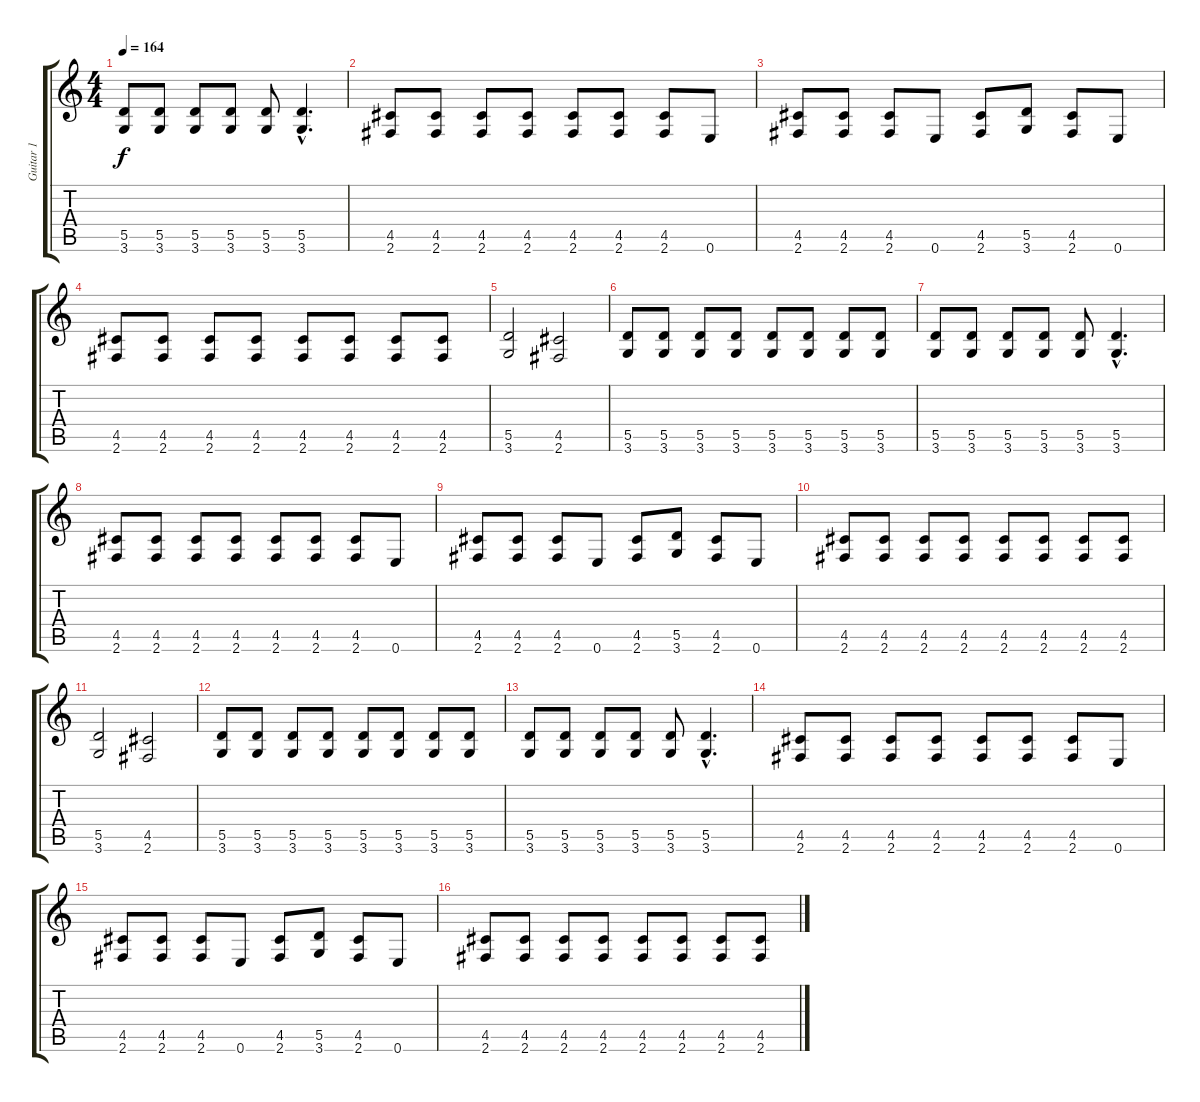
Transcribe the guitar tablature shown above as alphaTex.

\track ("Guitar 1" "Guitar 1") {instrument distortionguitar}
\staff {score tabs}
\tuning (E4 B3 G3 D3 A2 E2) {hide}
\ts (4 4)
\tempo 164
\clef g2
\ks c
(5.5 3.6).8{dy f} (5.5 3.6).8 (5.5 3.6).8 (5.5 3.6).8 (5.5 3.6).8 (5.5{hac} 3.6{hac}).4{d} |
(4.5 2.6).8 (4.5 2.6).8 (4.5 2.6).8 (4.5 2.6).8 (4.5 2.6).8 (4.5 2.6).8 (4.5 2.6).8 0.6.8 |
(4.5 2.6).8 (4.5 2.6).8 (4.5 2.6).8 0.6.8 (4.5 2.6).8 (5.5 3.6).8 (4.5 2.6).8 0.6.8 |
(4.5 2.6).8 (4.5 2.6).8 (4.5 2.6).8 (4.5 2.6).8 (4.5 2.6).8 (4.5 2.6).8 (4.5 2.6).8 (4.5 2.6).8 |
(5.5 3.6).2 (4.5 2.6).2 |
(5.5 3.6).8 (5.5 3.6).8 (5.5 3.6).8 (5.5 3.6).8 (5.5 3.6).8 (5.5 3.6).8 (5.5 3.6).8 (5.5 3.6).8 |
(5.5 3.6).8 (5.5 3.6).8 (5.5 3.6).8 (5.5 3.6).8 (5.5 3.6).8 (5.5{hac} 3.6{hac}).4{d} |
(4.5 2.6).8 (4.5 2.6).8 (4.5 2.6).8 (4.5 2.6).8 (4.5 2.6).8 (4.5 2.6).8 (4.5 2.6).8 0.6.8 |
(4.5 2.6).8 (4.5 2.6).8 (4.5 2.6).8 0.6.8 (4.5 2.6).8 (5.5 3.6).8 (4.5 2.6).8 0.6.8 |
(4.5 2.6).8 (4.5 2.6).8 (4.5 2.6).8 (4.5 2.6).8 (4.5 2.6).8 (4.5 2.6).8 (4.5 2.6).8 (4.5 2.6).8 |
(5.5 3.6).2 (4.5 2.6).2 |
(5.5 3.6).8 (5.5 3.6).8 (5.5 3.6).8 (5.5 3.6).8 (5.5 3.6).8 (5.5 3.6).8 (5.5 3.6).8 (5.5 3.6).8 |
(5.5 3.6).8 (5.5 3.6).8 (5.5 3.6).8 (5.5 3.6).8 (5.5 3.6).8 (5.5{hac} 3.6{hac}).4{d} |
(4.5 2.6).8 (4.5 2.6).8 (4.5 2.6).8 (4.5 2.6).8 (4.5 2.6).8 (4.5 2.6).8 (4.5 2.6).8 0.6.8 |
(4.5 2.6).8 (4.5 2.6).8 (4.5 2.6).8 0.6.8 (4.5 2.6).8 (5.5 3.6).8 (4.5 2.6).8 0.6.8 |
(4.5 2.6).8 (4.5 2.6).8 (4.5 2.6).8 (4.5 2.6).8 (4.5 2.6).8 (4.5 2.6).8 (4.5 2.6).8 (4.5 2.6).8
